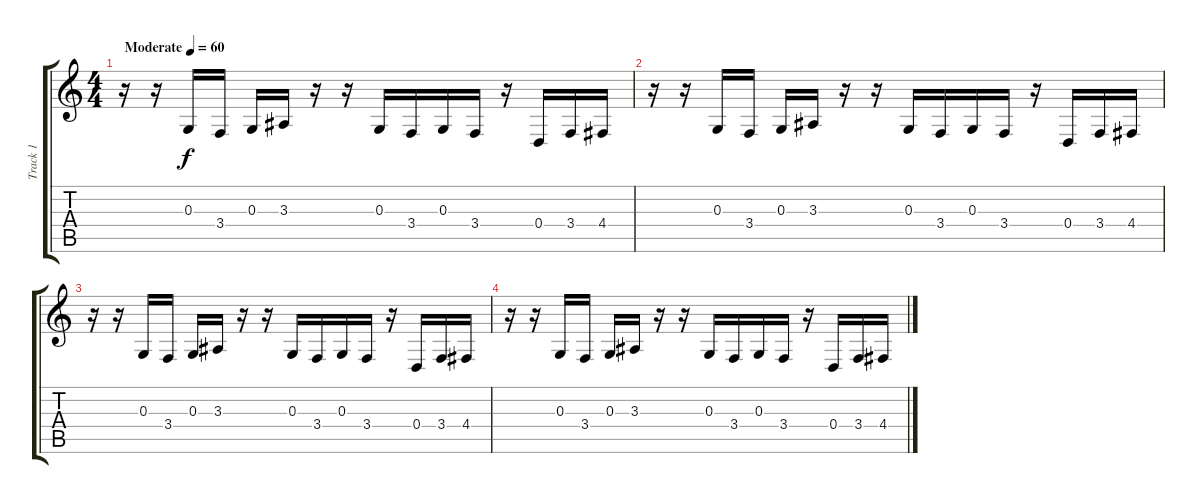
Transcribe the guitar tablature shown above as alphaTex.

\track ("Track 1" "Track 1") {instrument altosax}
\staff {score tabs}
\tuning (E4 B3 G3 D3 A2 E2) {hide}
\ts (4 4)
\tempo (60 "Moderate")
\clef g2
\ks c
r.16{dy f instrument altosax} r.16 0.3.16 3.4.16 0.3.16 3.3.16 r.16 r.16 0.3.16 3.4.16 0.3.16 3.4.16 r.16 0.4.16 3.4.16 4.4.16 |
r.16 r.16 0.3.16 3.4.16 0.3.16 3.3.16 r.16 r.16 0.3.16 3.4.16 0.3.16 3.4.16 r.16 0.4.16 3.4.16 4.4.16 |
r.16 r.16 0.3.16 3.4.16 0.3.16 3.3.16 r.16 r.16 0.3.16 3.4.16 0.3.16 3.4.16 r.16 0.4.16 3.4.16 4.4.16 |
r.16 r.16 0.3.16 3.4.16 0.3.16 3.3.16 r.16 r.16 0.3.16 3.4.16 0.3.16 3.4.16 r.16 0.4.16 3.4.16 4.4.16
